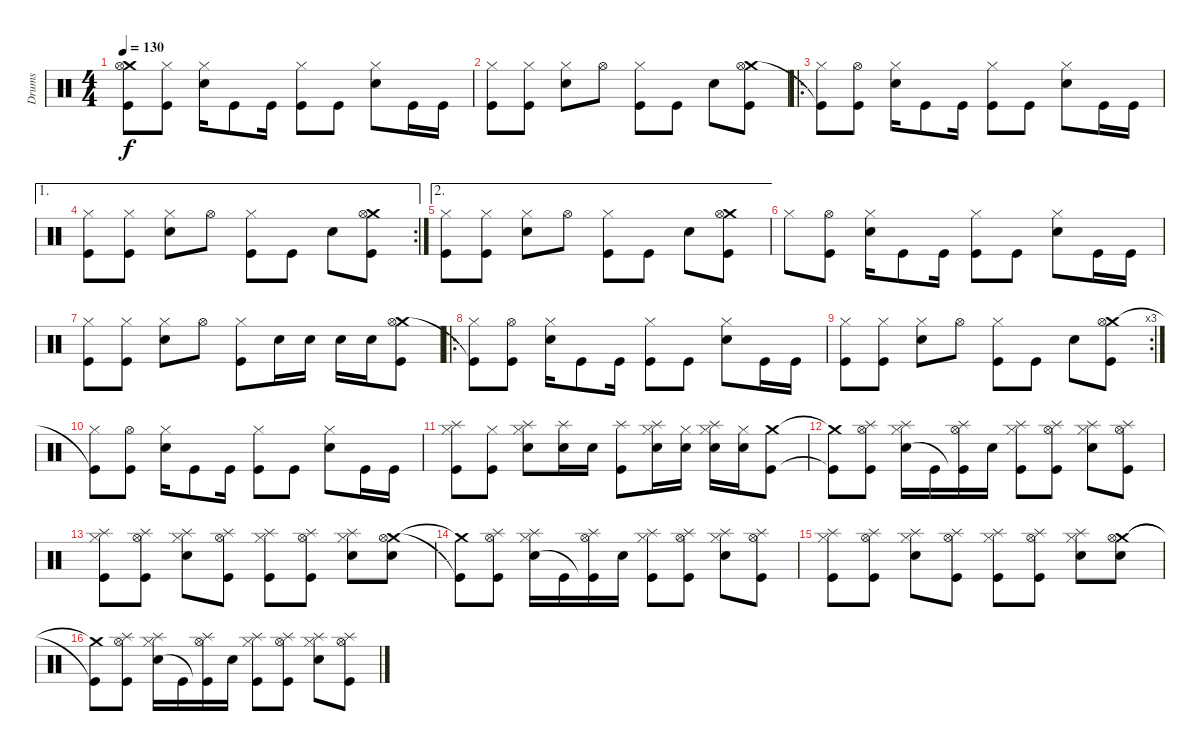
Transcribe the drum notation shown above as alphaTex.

\track ("Drums" "Drums") {instrument percussion}
\staff {score}
\articulation defaults
\ts (4 4)
\tempo 130
\clef neutral
\ks c
("Crash medium (hit)" "Hi-Hat (open)" "Kick (hit)").8{dy f} ("Hi-Hat (closed)" "Kick (hit)").8 ("Hi-Hat (closed)" "Electric Snare (hit)").16 "Kick (hit)".8 "Kick (hit)".16 ("Hi-Hat (closed)" "Kick (hit)").8 "Kick (hit)".8 ("Hi-Hat (closed)" "Electric Snare (hit)").8 "Kick (hit)".16 "Kick (hit)".16 |
("Hi-Hat (closed)" "Kick (hit)").8 ("Hi-Hat (closed)" "Kick (hit)").8 ("Hi-Hat (closed)" "Electric Snare (hit)").8 "Hi-Hat (open)".8 ("Hi-Hat (closed)" "Kick (hit)").8 "Kick (hit)".8 "Electric Snare (hit)".8 ("Crash medium (hit)" "Hi-Hat (open)" "Kick (hit)").8 |
\ro
("Hi-Hat (closed)" "Kick (hit)"{t}).8 ("Hi-Hat (open)" "Kick (hit)").8 ("Hi-Hat (closed)" "Electric Snare (hit)").16 "Kick (hit)".8 "Kick (hit)".16 ("Hi-Hat (closed)" "Kick (hit)").8 "Kick (hit)".8 ("Hi-Hat (closed)" "Electric Snare (hit)").8 "Kick (hit)".16 "Kick (hit)".16 |
\ae 1
\rc 2
("Hi-Hat (closed)" "Kick (hit)").8 ("Hi-Hat (closed)" "Kick (hit)").8 ("Hi-Hat (closed)" "Electric Snare (hit)").8 "Hi-Hat (open)".8 ("Hi-Hat (closed)" "Kick (hit)").8 "Kick (hit)".8 "Electric Snare (hit)".8 ("Crash medium (hit)" "Hi-Hat (open)" "Kick (hit)").8 |
\ae 2
("Hi-Hat (closed)" "Kick (hit)").8 ("Hi-Hat (closed)" "Kick (hit)").8 ("Hi-Hat (closed)" "Electric Snare (hit)").8 "Hi-Hat (open)".8 ("Hi-Hat (closed)" "Kick (hit)").8 "Kick (hit)".8 "Electric Snare (hit)".8 ("Crash medium (hit)" "Hi-Hat (open)" "Kick (hit)").8 |
"Hi-Hat (closed)".8 ("Hi-Hat (open)" "Kick (hit)").8 ("Hi-Hat (closed)" "Electric Snare (hit)").16 "Kick (hit)".8 "Kick (hit)".16 ("Hi-Hat (closed)" "Kick (hit)").8 "Kick (hit)".8 ("Hi-Hat (closed)" "Electric Snare (hit)").8 "Kick (hit)".16 "Kick (hit)".16 |
("Hi-Hat (closed)" "Kick (hit)").8 ("Hi-Hat (closed)" "Kick (hit)").8 ("Hi-Hat (closed)" "Electric Snare (hit)").8 "Hi-Hat (open)".8 ("Hi-Hat (closed)" "Kick (hit)").8 "Electric Snare (hit)".16 "Electric Snare (hit)".16 "Electric Snare (hit)".16 "Electric Snare (hit)".16 ("Crash medium (hit)" "Hi-Hat (open)" "Kick (hit)").8 |
\ro
("Hi-Hat (closed)" "Kick (hit)"{t}).8 ("Hi-Hat (open)" "Kick (hit)").8 ("Hi-Hat (closed)" "Electric Snare (hit)").16 "Kick (hit)".8 "Kick (hit)".16 ("Hi-Hat (closed)" "Kick (hit)").8 "Kick (hit)".8 ("Hi-Hat (closed)" "Electric Snare (hit)").8 "Kick (hit)".16 "Kick (hit)".16 |
\rc 3
("Hi-Hat (closed)" "Kick (hit)").8 ("Hi-Hat (closed)" "Kick (hit)").8 ("Hi-Hat (closed)" "Electric Snare (hit)").8 "Hi-Hat (open)".8 ("Hi-Hat (closed)" "Kick (hit)").8 "Kick (hit)".8 "Electric Snare (hit)".8 ("Crash medium (hit)" "Hi-Hat (open)" "Kick (hit)").8 |
("Hi-Hat (closed)" "Kick (hit)"{t}).8 ("Hi-Hat (open)" "Kick (hit)").8 ("Hi-Hat (closed)" "Electric Snare (hit)").16 "Kick (hit)".8 "Kick (hit)".16 ("Hi-Hat (closed)" "Kick (hit)").8 "Kick (hit)".8 ("Hi-Hat (closed)" "Electric Snare (hit)").8 "Kick (hit)".16 "Kick (hit)".16 |
("Hi-Hat (closed)" "Splash (hit)" "Kick (hit)").8 ("Hi-Hat (closed)" "Kick (hit)").8 ("Hi-Hat (closed)" "Splash (hit)" "Electric Snare (hit)").8 ("Splash (hit)" "Electric Snare (hit)").16 "Electric Snare (hit)".16 ("Splash (hit)" "Kick (hit)").8 ("Hi-Hat (closed)" "Splash (hit)" "Electric Snare (hit)").16 ("Hi-Hat (closed)" "Electric Snare (hit)").16 ("Hi-Hat (closed)" "Splash (hit)" "Electric Snare (hit)").16 ("Hi-Hat (closed)" "Electric Snare (hit)").16 ("Crash medium (hit)" "Kick (hit)").8 |
("Crash medium (hit)"{t} "Kick (hit)"{t}).8 ("Splash (hit)" "Hi-Hat (open)" "Kick (hit)").8 ("Splash (hit)" "Hi-Hat (closed)" "Electric Snare (hit)").16 "Kick (hit)".16 ("Splash (hit)" "Hi-Hat (open)" "Kick (hit)"{t}).16 "Electric Snare (hit)".16 ("Splash (hit)" "Hi-Hat (closed)" "Kick (hit)").8 ("Splash (hit)" "Hi-Hat (open)" "Kick (hit)").8 ("Splash (hit)" "Hi-Hat (closed)" "Electric Snare (hit)").8 ("Splash (hit)" "Hi-Hat (open)" "Kick (hit)").8 |
("Hi-Hat (closed)" "Splash (hit)" "Kick (hit)").8 ("Hi-Hat (open)" "Splash (hit)" "Kick (hit)").8 ("Hi-Hat (closed)" "Splash (hit)" "Electric Snare (hit)").8 ("Hi-Hat (open)" "Splash (hit)" "Kick (hit)").8 ("Hi-Hat (closed)" "Splash (hit)" "Kick (hit)").8 ("Hi-Hat (open)" "Splash (hit)" "Kick (hit)").8 ("Hi-Hat (closed)" "Splash (hit)" "Electric Snare (hit)").8 ("Crash medium (hit)" "Hi-Hat (open)" "Electric Snare (hit)").8 |
("Crash medium (hit)"{t} "Kick (hit)"{t}).8 ("Splash (hit)" "Hi-Hat (open)" "Kick (hit)").8 ("Splash (hit)" "Hi-Hat (closed)" "Electric Snare (hit)").16 "Kick (hit)".16 ("Splash (hit)" "Hi-Hat (open)" "Kick (hit)"{t}).16 "Electric Snare (hit)".16 ("Splash (hit)" "Hi-Hat (closed)" "Kick (hit)").8 ("Splash (hit)" "Hi-Hat (open)" "Kick (hit)").8 ("Splash (hit)" "Hi-Hat (closed)" "Electric Snare (hit)").8 ("Splash (hit)" "Hi-Hat (open)" "Kick (hit)").8 |
("Hi-Hat (closed)" "Splash (hit)" "Kick (hit)").8 ("Hi-Hat (open)" "Splash (hit)" "Kick (hit)").8 ("Hi-Hat (closed)" "Splash (hit)" "Electric Snare (hit)").8 ("Hi-Hat (open)" "Splash (hit)" "Kick (hit)").8 ("Hi-Hat (closed)" "Splash (hit)" "Kick (hit)").8 ("Hi-Hat (open)" "Splash (hit)" "Kick (hit)").8 ("Hi-Hat (closed)" "Splash (hit)" "Electric Snare (hit)").8 ("Crash medium (hit)" "Hi-Hat (open)" "Electric Snare (hit)").8 |
("Crash medium (hit)"{t} "Kick (hit)"{t}).8 ("Splash (hit)" "Hi-Hat (open)" "Kick (hit)").8 ("Splash (hit)" "Hi-Hat (closed)" "Electric Snare (hit)").16 "Kick (hit)".16 ("Splash (hit)" "Hi-Hat (open)" "Kick (hit)"{t}).16 "Electric Snare (hit)".16 ("Splash (hit)" "Hi-Hat (closed)" "Kick (hit)").8 ("Splash (hit)" "Hi-Hat (open)" "Kick (hit)").8 ("Splash (hit)" "Hi-Hat (closed)" "Electric Snare (hit)").8 ("Splash (hit)" "Hi-Hat (open)" "Kick (hit)").8
